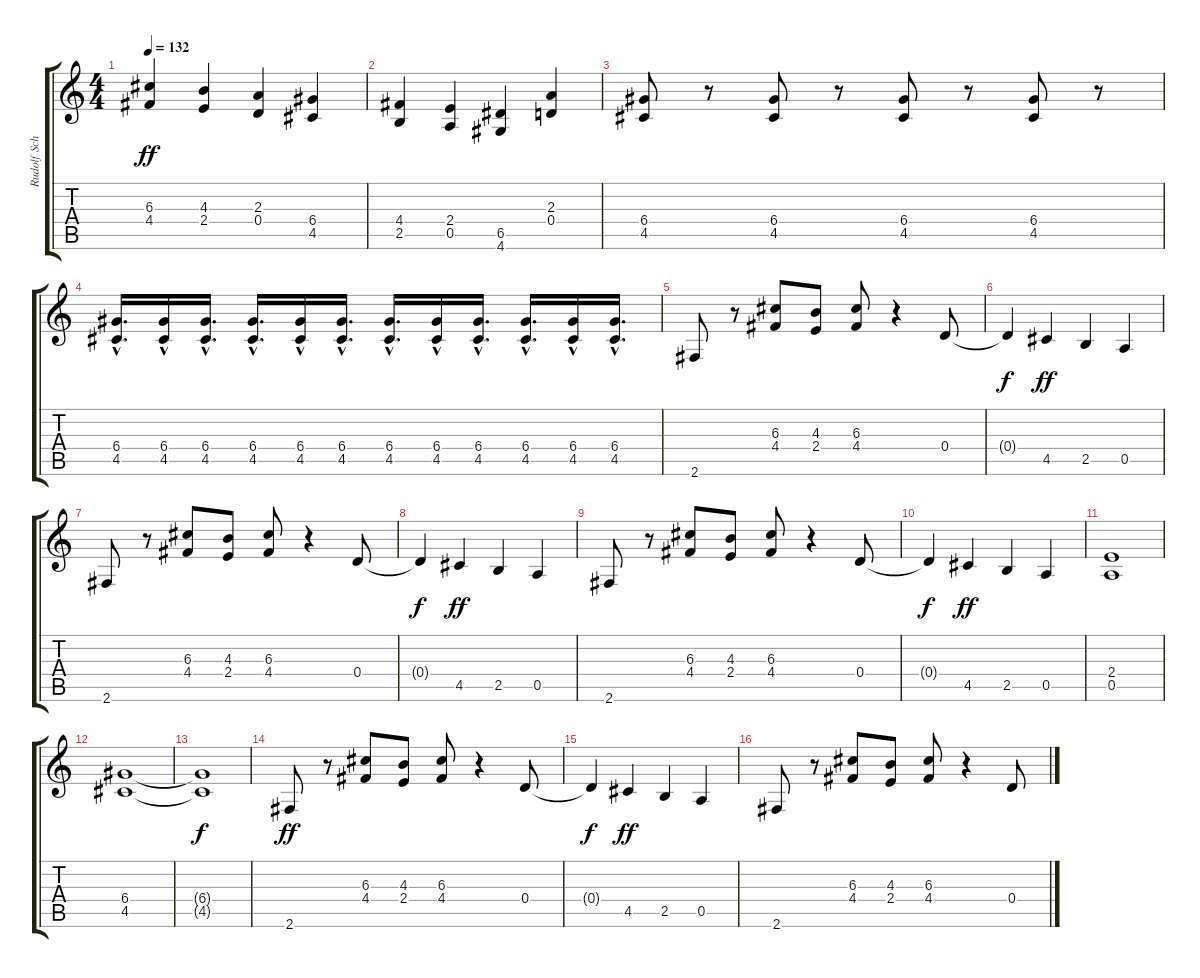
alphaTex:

\track ("Rudolf Schenker" "Rudolf Sch") {instrument overdrivenguitar}
\staff {score tabs}
\tuning (E4 B3 G3 D3 A2 E2) {hide}
\ts (4 4)
\tempo 132
\clef g2
\ks c
(6.3 4.4).4{dy ff} (4.3 2.4).4 (2.3 0.4).4 (6.4 4.5).4 |
(4.4 2.5).4 (2.4 0.5).4 (6.5 4.6).4 (2.3 0.4).4 |
(6.4 4.5).8 r.8 (6.4 4.5).8 r.8 (6.4 4.5).8 r.8 (6.4 4.5).8 r.8 |
(6.4{hac} 4.5{hac}).16{d} (6.4{hac} 4.5{hac}).16 (6.4{hac} 4.5{hac}).16{d} (6.4{hac} 4.5{hac}).16{d} (6.4{hac} 4.5{hac}).16 (6.4{hac} 4.5{hac}).16{d} (6.4{hac} 4.5{hac}).16{d} (6.4{hac} 4.5{hac}).16 (6.4{hac} 4.5{hac}).16{d} (6.4{hac} 4.5{hac}).16{d} (6.4{hac} 4.5{hac}).16 (6.4{hac} 4.5{hac}).16{d} |
2.6.8 r.8 (6.3 4.4).8 (4.3 2.4).8 (6.3 4.4).8 r.4 0.4.8 |
0.4{t}.4{dy f} 4.5.4{dy ff} 2.5.4 0.5.4 |
2.6.8 r.8 (6.3 4.4).8 (4.3 2.4).8 (6.3 4.4).8 r.4 0.4.8 |
0.4{t}.4{dy f} 4.5.4{dy ff} 2.5.4 0.5.4 |
2.6.8 r.8 (6.3 4.4).8 (4.3 2.4).8 (6.3 4.4).8 r.4 0.4.8 |
0.4{t}.4{dy f} 4.5.4{dy ff} 2.5.4 0.5.4 |
(2.4 0.5).1 |
(6.4 4.5).1 |
(6.4{t} 4.5{t}).1{dy f} |
2.6.8{dy ff} r.8 (6.3 4.4).8 (4.3 2.4).8 (6.3 4.4).8 r.4 0.4.8 |
0.4{t}.4{dy f} 4.5.4{dy ff} 2.5.4 0.5.4 |
2.6.8 r.8 (6.3 4.4).8 (4.3 2.4).8 (6.3 4.4).8 r.4 0.4.8
